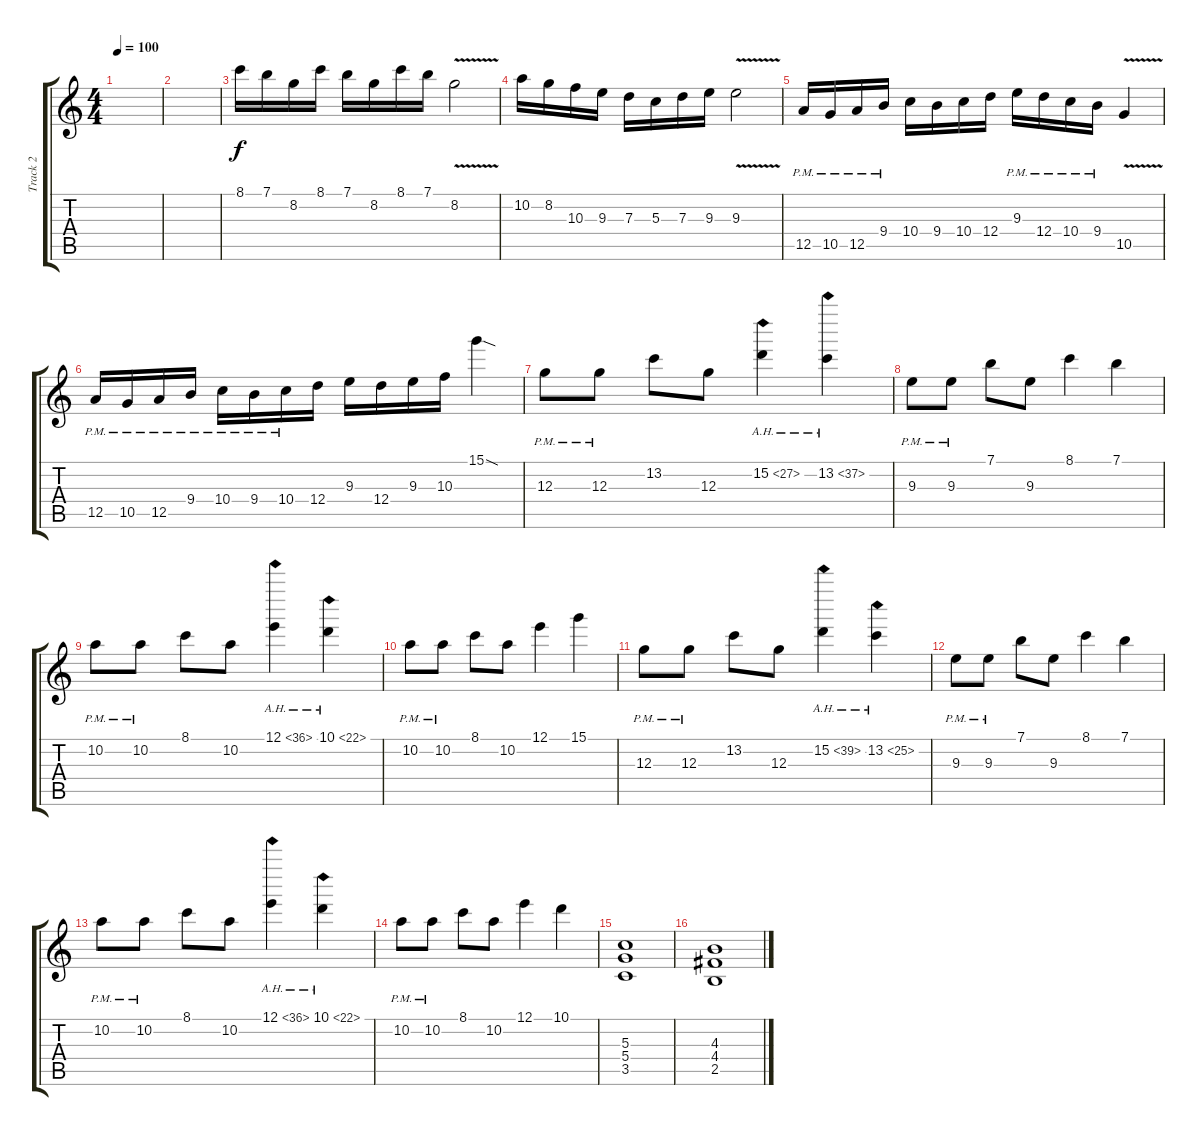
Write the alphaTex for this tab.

\track ("Track 2" "Track 2") {instrument overdrivenguitar}
\staff {score tabs}
\tuning (E4 B3 G3 D3 A2 E2) {hide}
\ts (4 4)
\tempo 100
\clef g2
\ks c
|
|
8.1.16 7.1.16 8.2.16 8.1.16 7.1.16 8.2.16 8.1.16 7.1.16 8.2{v}.2 |
10.2.16 8.2.16 10.3.16 9.3.16 7.3.16 5.3.16 7.3.16 9.3.16 9.3{v}.2 |
12.5{pm}.16 10.5{pm}.16 12.5{pm}.16 9.4{pm}.16 10.4.16 9.4.16 10.4.16 12.4.16 9.3{pm}.16 12.4{pm}.16 10.4{pm}.16 9.4{pm}.16 10.5{v}.4 |
12.5{pm}.16 10.5{pm}.16 12.5{pm}.16 9.4{pm}.16 10.4{pm}.16 9.4{pm}.16 10.4{pm}.16 12.4.16 9.3.16 12.4.16 9.3.16 10.3.16 15.1{sod}.4 |
12.3{pm}.8 12.3{pm}.8 13.2.8 12.3.8 15.2{ah 12}.4 13.2{ah 24}.4 |
9.3{pm}.8 9.3{pm}.8 7.1.8 9.3.8 8.1.4 7.1.4 |
10.2{pm}.8 10.2{pm}.8 8.1.8 10.2.8 12.1{ah 24}.4 10.1{ah 12}.4 |
10.2{pm}.8 10.2{pm}.8 8.1.8 10.2.8 12.1.4 15.1.4 |
12.3{pm}.8 12.3{pm}.8 13.2.8 12.3.8 15.2{ah 24}.4 13.2{ah 12}.4 |
9.3{pm}.8 9.3{pm}.8 7.1.8 9.3.8 8.1.4 7.1.4 |
10.2{pm}.8 10.2{pm}.8 8.1.8 10.2.8 12.1{ah 24}.4 10.1{ah 12}.4 |
10.2{pm}.8 10.2{pm}.8 8.1.8 10.2.8 12.1.4 10.1.4 |
(5.3 5.4 3.5).1 |
(4.3 4.4 2.5).1
